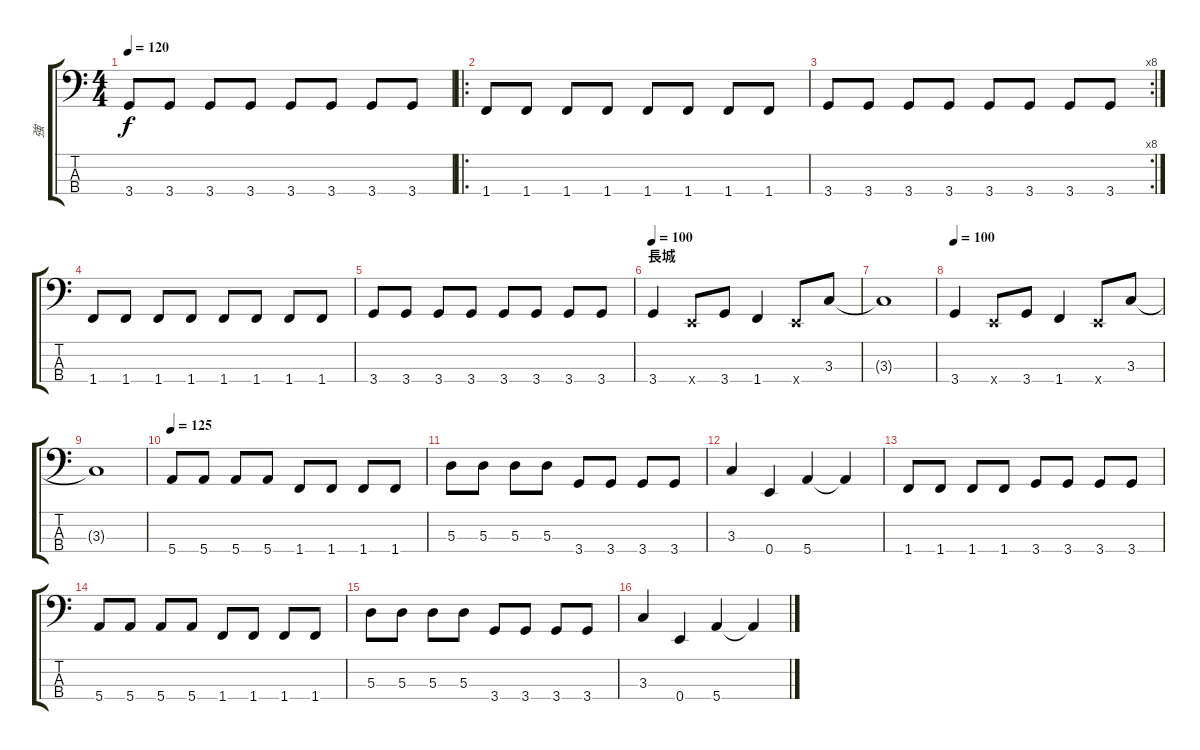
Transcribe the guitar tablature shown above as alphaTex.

\track ("強" "強") {instrument electricbassfinger}
\staff {score tabs}
\tuning (G2 D2 A1 E1) {hide}
\ts (4 4)
\tempo 120
\clef f4
\ks c
3.4.8{dy f} 3.4.8 3.4.8 3.4.8 3.4.8 3.4.8 3.4.8 3.4.8 |
\ro
1.4.8 1.4.8 1.4.8 1.4.8 1.4.8 1.4.8 1.4.8 1.4.8 |
\rc 8
3.4.8 3.4.8 3.4.8 3.4.8 3.4.8 3.4.8 3.4.8 3.4.8 |
1.4.8 1.4.8 1.4.8 1.4.8 1.4.8 1.4.8 1.4.8 1.4.8 |
3.4.8 3.4.8 3.4.8 3.4.8 3.4.8 3.4.8 3.4.8 3.4.8 |
\section ("" "長城")
\tempo 80
\tempo 100
3.4.4 0.4{x}.8 3.4.8 1.4.4 0.4{x}.8 3.3.8 |
3.3{t}.1 |
\tempo 80
\tempo 100
3.4.4 0.4{x}.8 3.4.8 1.4.4 0.4{x}.8 3.3.8 |
3.3{t}.1 |
\tempo 125
5.4.8 5.4.8 5.4.8 5.4.8 1.4.8 1.4.8 1.4.8 1.4.8 |
5.3.8 5.3.8 5.3.8 5.3.8 3.4.8 3.4.8 3.4.8 3.4.8 |
3.3.4 0.4.4 5.4.4 5.4{t}.4 |
1.4.8 1.4.8 1.4.8 1.4.8 3.4.8 3.4.8 3.4.8 3.4.8 |
5.4.8 5.4.8 5.4.8 5.4.8 1.4.8 1.4.8 1.4.8 1.4.8 |
5.3.8 5.3.8 5.3.8 5.3.8 3.4.8 3.4.8 3.4.8 3.4.8 |
3.3.4 0.4.4 5.4.4 5.4{t}.4
